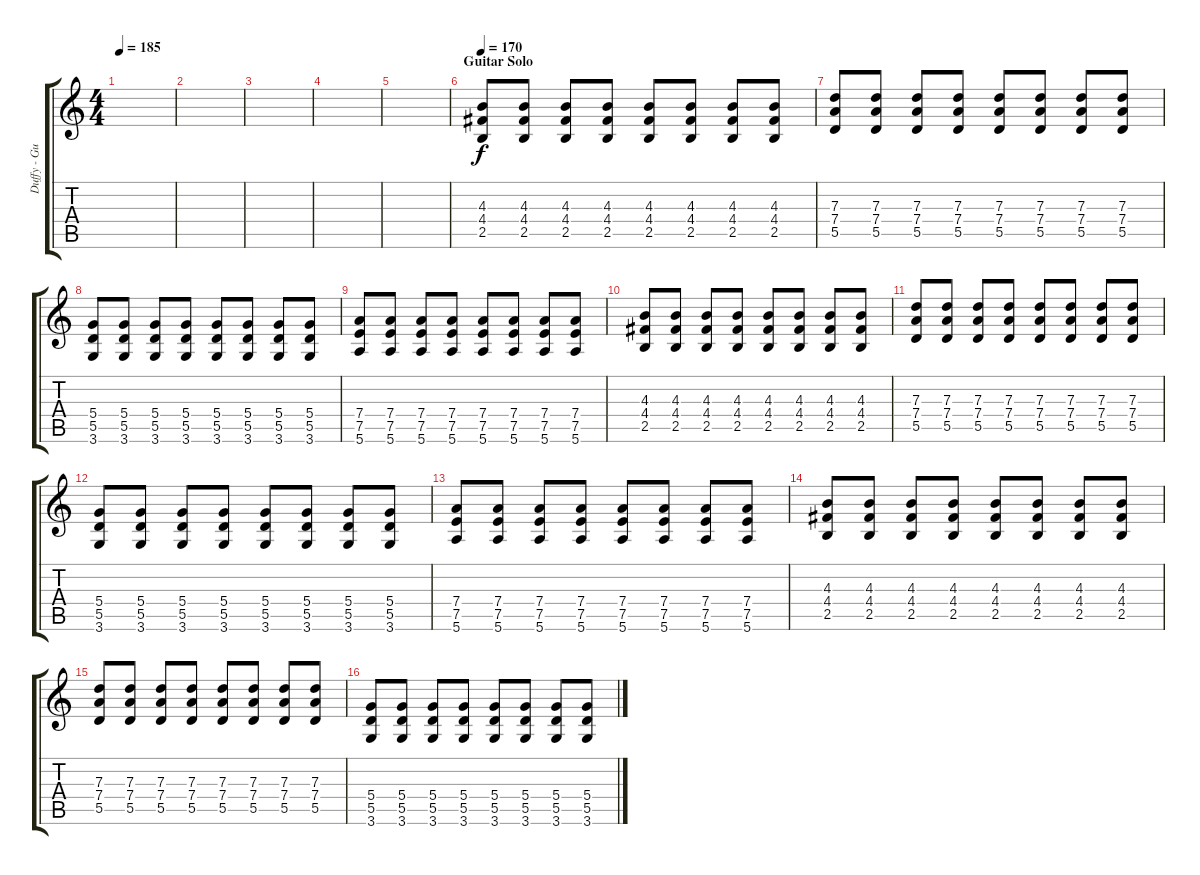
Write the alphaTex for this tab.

\track ("Duffy - Guitars" "Duffy - Gu") {instrument distortionguitar}
\staff {score tabs}
\tuning (E4 B3 G3 D3 A2 E2) {hide}
\ts (4 4)
\tempo 185
\clef g2
\ks c
|
|
|
|
|
\section ("" "Guitar Solo")
\tempo 170
(4.3 4.4 2.5).8 (4.3 4.4 2.5).8 (4.3 4.4 2.5).8 (4.3 4.4 2.5).8 (4.3 4.4 2.5).8 (4.3 4.4 2.5).8 (4.3 4.4 2.5).8 (4.3 4.4 2.5).8 |
(7.3 7.4 5.5).8 (7.3 7.4 5.5).8 (7.3 7.4 5.5).8 (7.3 7.4 5.5).8 (7.3 7.4 5.5).8 (7.3 7.4 5.5).8 (7.3 7.4 5.5).8 (7.3 7.4 5.5).8 |
(5.4 5.5 3.6).8 (5.4 5.5 3.6).8 (5.4 5.5 3.6).8 (5.4 5.5 3.6).8 (5.4 5.5 3.6).8 (5.4 5.5 3.6).8 (5.4 5.5 3.6).8 (5.4 5.5 3.6).8 |
(7.4 7.5 5.6).8 (7.4 7.5 5.6).8 (7.4 7.5 5.6).8 (7.4 7.5 5.6).8 (7.4 7.5 5.6).8 (7.4 7.5 5.6).8 (7.4 7.5 5.6).8 (7.4 7.5 5.6).8 |
(4.3 4.4 2.5).8 (4.3 4.4 2.5).8 (4.3 4.4 2.5).8 (4.3 4.4 2.5).8 (4.3 4.4 2.5).8 (4.3 4.4 2.5).8 (4.3 4.4 2.5).8 (4.3 4.4 2.5).8 |
(7.3 7.4 5.5).8 (7.3 7.4 5.5).8 (7.3 7.4 5.5).8 (7.3 7.4 5.5).8 (7.3 7.4 5.5).8 (7.3 7.4 5.5).8 (7.3 7.4 5.5).8 (7.3 7.4 5.5).8 |
(5.4 5.5 3.6).8 (5.4 5.5 3.6).8 (5.4 5.5 3.6).8 (5.4 5.5 3.6).8 (5.4 5.5 3.6).8 (5.4 5.5 3.6).8 (5.4 5.5 3.6).8 (5.4 5.5 3.6).8 |
(7.4 7.5 5.6).8 (7.4 7.5 5.6).8 (7.4 7.5 5.6).8 (7.4 7.5 5.6).8 (7.4 7.5 5.6).8 (7.4 7.5 5.6).8 (7.4 7.5 5.6).8 (7.4 7.5 5.6).8 |
(4.3 4.4 2.5).8 (4.3 4.4 2.5).8 (4.3 4.4 2.5).8 (4.3 4.4 2.5).8 (4.3 4.4 2.5).8 (4.3 4.4 2.5).8 (4.3 4.4 2.5).8 (4.3 4.4 2.5).8 |
(7.3 7.4 5.5).8 (7.3 7.4 5.5).8 (7.3 7.4 5.5).8 (7.3 7.4 5.5).8 (7.3 7.4 5.5).8 (7.3 7.4 5.5).8 (7.3 7.4 5.5).8 (7.3 7.4 5.5).8 |
(5.4 5.5 3.6).8 (5.4 5.5 3.6).8 (5.4 5.5 3.6).8 (5.4 5.5 3.6).8 (5.4 5.5 3.6).8 (5.4 5.5 3.6).8 (5.4 5.5 3.6).8 (5.4 5.5 3.6).8
